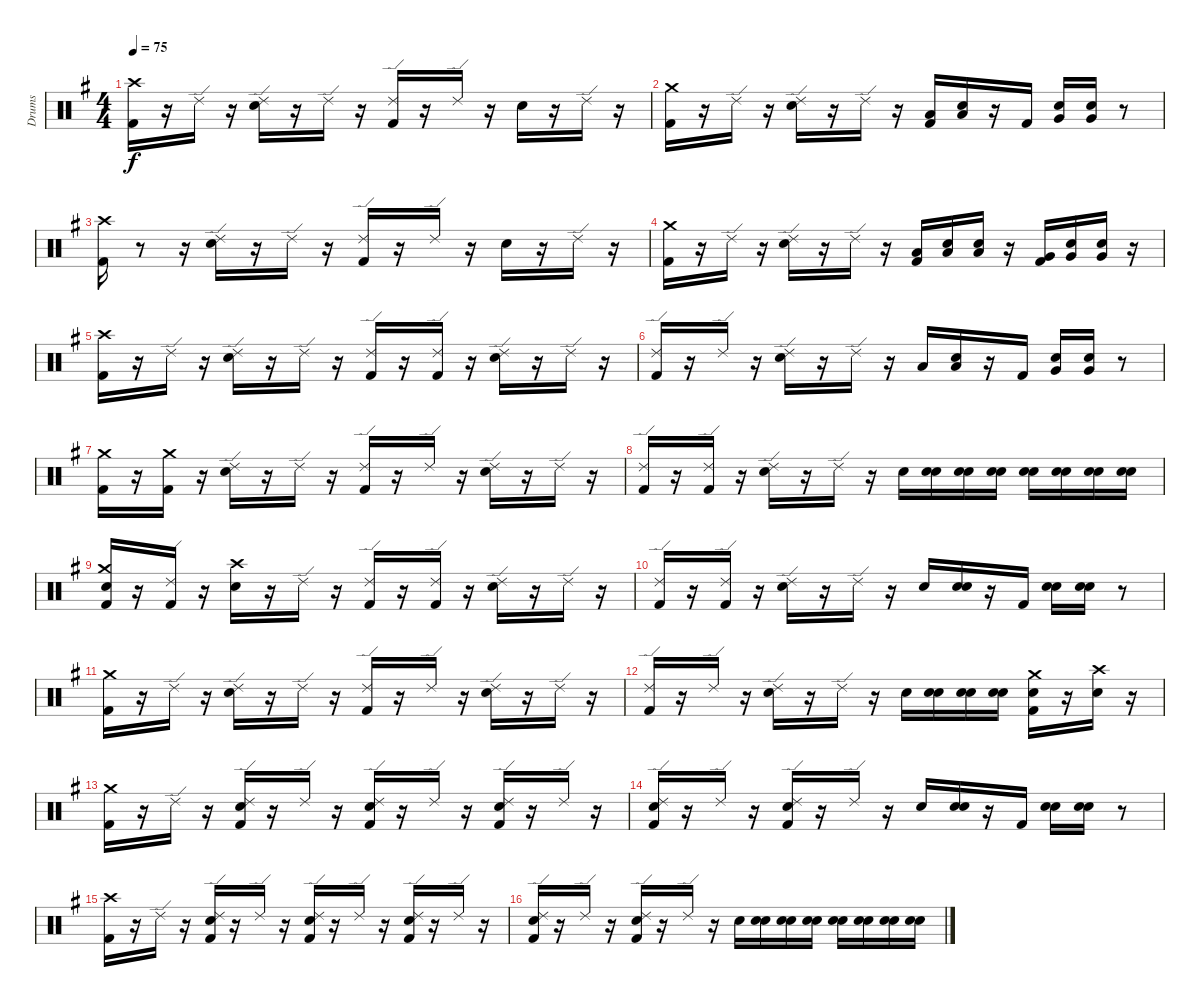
\track ("Drums" "Drums") {instrument percussion}
\staff {score}
\articulation defaults
\ts (4 4)
\tempo 75
\clef neutral
\ks eminor
("Kick (hit) 2" "Crash high (hit)").16{dy f} r.16 "Ride (edge) 2".16 r.16 ("Electric Snare (hit)" "Ride (edge) 2").16 r.16 "Ride (edge) 2".16 r.16 ("Kick (hit) 2" "Ride (edge) 2").16 r.16 "Ride (edge) 2".16 r.16 "Electric Snare (hit)".16 r.16 "Ride (edge) 2".16 r.16 |
("Kick (hit) 2" "Crash medium (hit)").16 r.16 "Ride (edge) 2".16 r.16 ("Electric Snare (hit)" "Ride (edge) 2").16 r.16 "Ride (edge) 2".16 r.16 ("Kick (hit) 2" "Low Tom (hit)").16 ("Snare (hit)" "Low Tom (hit)").16 r.16 "Kick (hit) 2".16 ("Snare (hit)" "Very Low Tom (hit)").16 ("Snare (hit)" "Very Low Tom (hit)").16 r.8 |
("Kick (hit) 2" "Crash high (hit)").16 r.8 r.16 ("Electric Snare (hit)" "Ride (edge) 2").16 r.16 "Ride (edge) 2".16 r.16 ("Kick (hit) 2" "Ride (edge) 2").16 r.16 "Ride (edge) 2".16 r.16 "Electric Snare (hit)".16 r.16 "Ride (edge) 2".16 r.16 |
("Kick (hit) 2" "Crash medium (hit)").16 r.16 "Ride (edge) 2".16 r.16 ("Electric Snare (hit)" "Ride (edge) 2").16 r.16 "Ride (edge) 2".16 r.16 ("Kick (hit) 2" "Low Tom (hit)").16 ("Snare (hit)" "Low Tom (hit)").16 ("Snare (hit)" "Low Tom (hit)").16 r.16 ("Kick (hit) 2" "Very Low Tom (hit)").16 ("Snare (hit)" "Very Low Tom (hit)").16 ("Snare (hit)" "Very Low Tom (hit)").16 r.16 |
("Kick (hit) 2" "Crash high (hit)").16 r.16 "Ride (edge) 2".16 r.16 ("Electric Snare (hit)" "Ride (edge) 2").16 r.16 "Ride (edge) 2".16 r.16 ("Kick (hit) 2" "Ride (edge) 2").16 r.16 ("Kick (hit) 2" "Ride (edge) 2").16 r.16 ("Electric Snare (hit)" "Ride (edge) 2").16 r.16 "Ride (edge) 2".16 r.16 |
("Kick (hit) 2" "Ride (edge) 2").16 r.16 "Ride (edge) 2".16 r.16 ("Electric Snare (hit)" "Ride (edge) 2").16 r.16 "Ride (edge) 2".16 r.16 "Low Tom (hit)".16 ("Snare (hit)" "Low Tom (hit)").16 r.16 "Kick (hit) 2".16 ("Snare (hit)" "Very Low Tom (hit)").16 ("Snare (hit)" "Very Low Tom (hit)").16 r.8 |
("Kick (hit) 2" "Crash medium (hit)").16 r.16 ("Kick (hit) 2" "Crash medium (hit)").16 r.16 ("Electric Snare (hit)" "Ride (edge) 2").16 r.16 "Ride (edge) 2".16 r.16 ("Kick (hit) 2" "Ride (edge) 2").16 r.16 "Ride (edge) 2".16 r.16 ("Electric Snare (hit)" "Ride (edge) 2").16 r.16 "Ride (edge) 2".16 r.16 |
("Kick (hit) 2" "Ride (edge) 2").16 r.16 ("Kick (hit) 2" "Ride (edge) 2").16 r.16 ("Electric Snare (hit)" "Ride (edge) 2").16 r.16 "Ride (edge) 2".16 r.16 "Electric Snare (hit)".16 ("Snare (hit)" "Electric Snare (hit)").16 ("Snare (hit)" "Electric Snare (hit)").16 ("Snare (hit)" "Electric Snare (hit)").16 ("Snare (hit)" "Electric Snare (hit)").16 ("Snare (hit)" "Electric Snare (hit)").16 ("Snare (hit)" "Electric Snare (hit)").16 ("Snare (hit)" "Electric Snare (hit)").16 |
("Snare (hit)" "Kick (hit) 2" "Crash medium (hit)").16 r.16 ("Kick (hit) 2" "Ride (edge) 2").16 r.16 ("Electric Snare (hit)" "Crash high (hit)").16 r.16 "Ride (edge) 2".16 r.16 ("Kick (hit) 2" "Ride (edge) 2").16 r.16 ("Kick (hit) 2" "Ride (edge) 2").16 r.16 ("Electric Snare (hit)" "Ride (edge) 2").16 r.16 "Ride (edge) 2".16 r.16 |
("Kick (hit) 2" "Ride (edge) 2").16 r.16 ("Kick (hit) 2" "Ride (edge) 2").16 r.16 ("Electric Snare (hit)" "Ride (edge) 2").16 r.16 "Ride (edge) 2".16 r.16 "Electric Snare (hit)".16 ("Snare (hit)" "Electric Snare (hit)").16 r.16 "Kick (hit) 2".16 ("Snare (hit)" "Electric Snare (hit)").16 ("Snare (hit)" "Electric Snare (hit)").16 r.8 |
("Kick (hit) 2" "Crash medium (hit)").16 r.16 "Ride (edge) 2".16 r.16 ("Electric Snare (hit)" "Ride (edge) 2").16 r.16 "Ride (edge) 2".16 r.16 ("Kick (hit) 2" "Ride (edge) 2").16 r.16 "Ride (edge) 2".16 r.16 ("Electric Snare (hit)" "Ride (edge) 2").16 r.16 "Ride (edge) 2".16 r.16 |
("Kick (hit) 2" "Ride (edge) 2").16 r.16 "Ride (edge) 2".16 r.16 ("Electric Snare (hit)" "Ride (edge) 2").16 r.16 "Ride (edge) 2".16 r.16 "Electric Snare (hit)".16 ("Snare (hit)" "Electric Snare (hit)").16 ("Snare (hit)" "Electric Snare (hit)").16 ("Snare (hit)" "Electric Snare (hit)").16 ("Snare (hit)" "Kick (hit) 2" "Crash medium (hit)").16 r.16 ("Electric Snare (hit)" "Crash high (hit)").16 r.16 |
("Kick (hit) 2" "Crash medium (hit)").16 r.16 "Ride (edge) 2".16 r.16 ("Kick (hit) 2" "Electric Snare (hit)" "Ride (edge) 2").16 r.16 "Ride (edge) 2".16 r.16 ("Kick (hit) 2" "Electric Snare (hit)" "Ride (edge) 2").16 r.16 "Ride (edge) 2".16 r.16 ("Kick (hit) 2" "Electric Snare (hit)" "Ride (edge) 2").16 r.16 "Ride (edge) 2".16 r.16 |
("Kick (hit) 2" "Electric Snare (hit)" "Ride (edge) 2").16 r.16 "Ride (edge) 2".16 r.16 ("Kick (hit) 2" "Electric Snare (hit)" "Ride (edge) 2").16 r.16 "Ride (edge) 2".16 r.16 "Electric Snare (hit)".16 ("Snare (hit)" "Electric Snare (hit)").16 r.16 "Kick (hit) 2".16 ("Snare (hit)" "Electric Snare (hit)").16 ("Snare (hit)" "Electric Snare (hit)").16 r.8 |
("Kick (hit) 2" "Crash high (hit)").16 r.16 "Ride (edge) 2".16 r.16 ("Kick (hit) 2" "Electric Snare (hit)" "Ride (edge) 2").16 r.16 "Ride (edge) 2".16 r.16 ("Kick (hit) 2" "Electric Snare (hit)" "Ride (edge) 2").16 r.16 "Ride (edge) 2".16 r.16 ("Kick (hit) 2" "Electric Snare (hit)" "Ride (edge) 2").16 r.16 "Ride (edge) 2".16 r.16 |
("Kick (hit) 2" "Electric Snare (hit)" "Ride (edge) 2").16 r.16 "Ride (edge) 2".16 r.16 ("Kick (hit) 2" "Electric Snare (hit)" "Ride (edge) 2").16 r.16 "Ride (edge) 2".16 r.16 "Electric Snare (hit)".16 ("Snare (hit)" "Electric Snare (hit)").16 ("Snare (hit)" "Electric Snare (hit)").16 ("Snare (hit)" "Electric Snare (hit)").16 ("Snare (hit)" "Electric Snare (hit)").16 ("Snare (hit)" "Electric Snare (hit)").16 ("Snare (hit)" "Electric Snare (hit)").16 ("Snare (hit)" "Electric Snare (hit)").16
